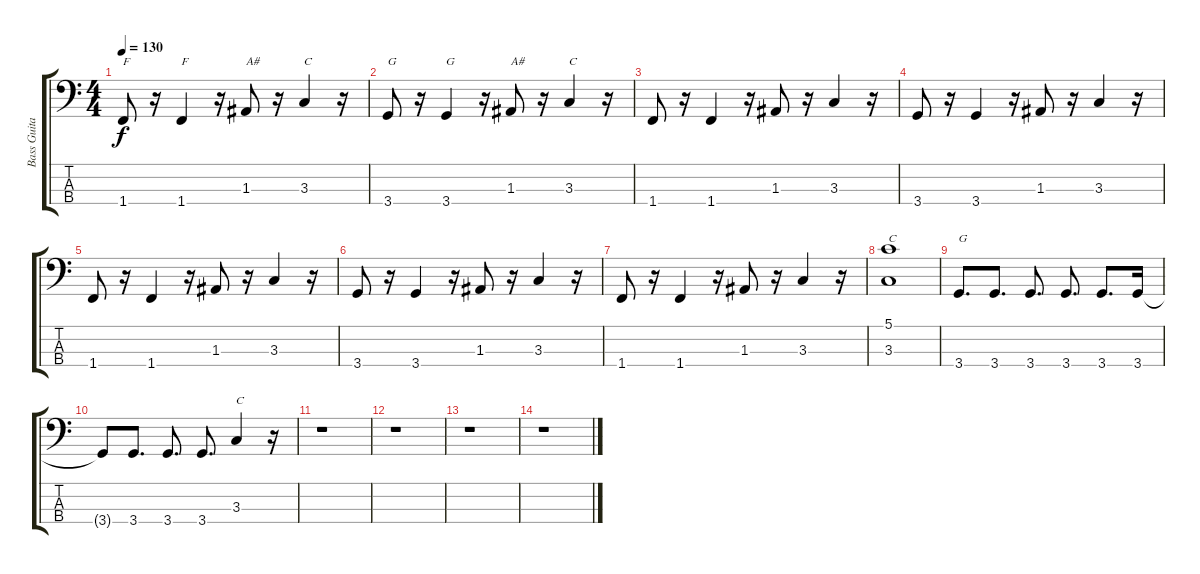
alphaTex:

\track ("Bass Guitar (Kuko)" "Bass Guita") {instrument electricbasspick}
\staff {score tabs}
\tuning (G2 D2 A1 E1) {hide}
\ts (4 4)
\tempo 130
\clef f4
\ks c
1.4.8{txt "F" dy f} r.16 1.4.4{txt "F"} r.16 1.3.8{txt "A#"} r.16 3.3.4{txt "C"} r.16 |
3.4.8{txt "G"} r.16 3.4.4{txt "G"} r.16 1.3.8{txt "A#"} r.16 3.3.4{txt "C"} r.16 |
1.4.8 r.16 1.4.4 r.16 1.3.8 r.16 3.3.4 r.16 |
3.4.8 r.16 3.4.4 r.16 1.3.8 r.16 3.3.4 r.16 |
1.4.8 r.16 1.4.4 r.16 1.3.8 r.16 3.3.4 r.16 |
3.4.8 r.16 3.4.4 r.16 1.3.8 r.16 3.3.4 r.16 |
1.4.8 r.16 1.4.4 r.16 1.3.8 r.16 3.3.4 r.16 |
(5.1 3.3).1{txt "C"} |
3.4.8{d txt "G"} 3.4.8{d} 3.4.8{d} 3.4.8{d} 3.4.8{d} 3.4.16 |
3.4{t}.8 3.4.8{d} 3.4.8{d} 3.4.8{d} 3.3.4{txt "C"} r.16 |
r.1 |
r.1 |
r.1 |
r.1
